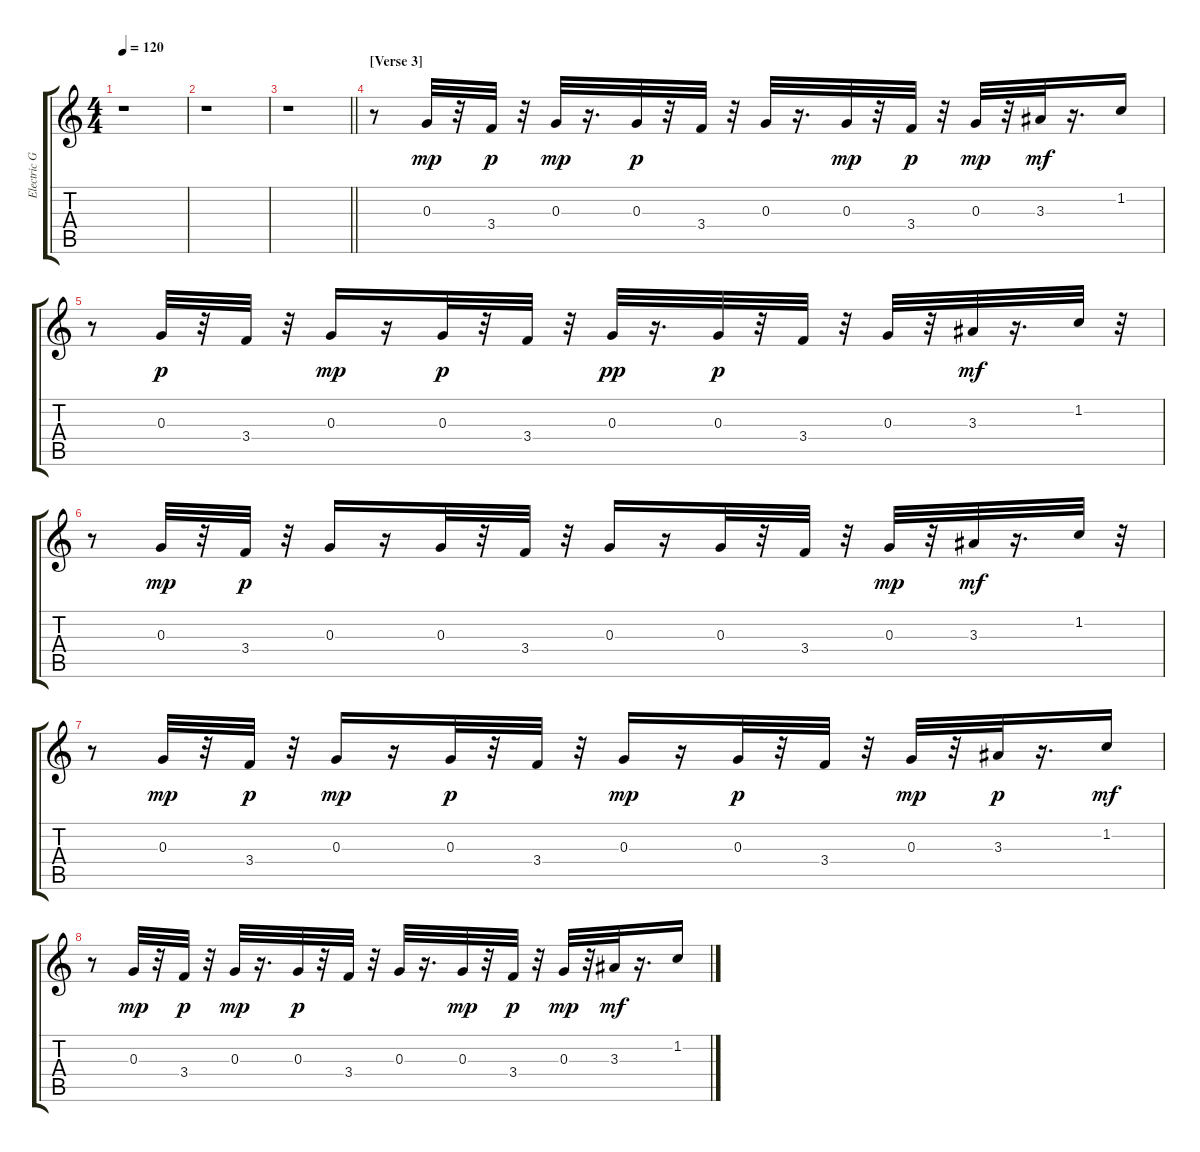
\track ("Electric Guitar" "Electric G") {instrument electricguitarmuted}
\staff {score tabs}
\tuning (E4 B3 G3 D3 A2 E2) {hide}
\ts (4 4)
\tempo 120
\clef g2
\ks c
r.1{dy mf} |
r.1 |
\barLineRight lightlight
r.1 |
\section ("" "[Verse 3]")
r.8 0.3.32{dy mp} r.32 3.4.32{dy p} r.32 0.3.32{dy mp} r.16{d} 0.3.32{dy p} r.32 3.4.32 r.32 0.3.32 r.16{d} 0.3.32{dy mp} r.32 3.4.32{dy p} r.32 0.3.32{dy mp} r.32 3.3.32{dy mf} r.16{d} 1.2.16 |
r.8 0.3.32{dy p} r.32 3.4.32 r.32 0.3.16{dy mp} r.16 0.3.32{dy p} r.32 3.4.32 r.32 0.3.32{dy pp} r.16{d} 0.3.32{dy p} r.32 3.4.32 r.32 0.3.32 r.32 3.3.32{dy mf} r.16{d} 1.2.32 r.32 |
r.8 0.3.32{dy mp} r.32 3.4.32{dy p} r.32 0.3.16 r.16 0.3.32 r.32 3.4.32 r.32 0.3.16 r.16 0.3.32 r.32 3.4.32 r.32 0.3.32{dy mp} r.32 3.3.32{dy mf} r.16{d} 1.2.32 r.32 |
r.8 0.3.32{dy mp} r.32 3.4.32{dy p} r.32 0.3.16{dy mp} r.16 0.3.32{dy p} r.32 3.4.32 r.32 0.3.16{dy mp} r.16 0.3.32{dy p} r.32 3.4.32 r.32 0.3.32{dy mp} r.32 3.3.32{dy p} r.16{d} 1.2.16{dy mf} |
r.8 0.3.32{dy mp} r.32 3.4.32{dy p} r.32 0.3.32{dy mp} r.16{d} 0.3.32{dy p} r.32 3.4.32 r.32 0.3.32 r.16{d} 0.3.32{dy mp} r.32 3.4.32{dy p} r.32 0.3.32{dy mp} r.32 3.3.32{dy mf} r.16{d} 1.2.16
